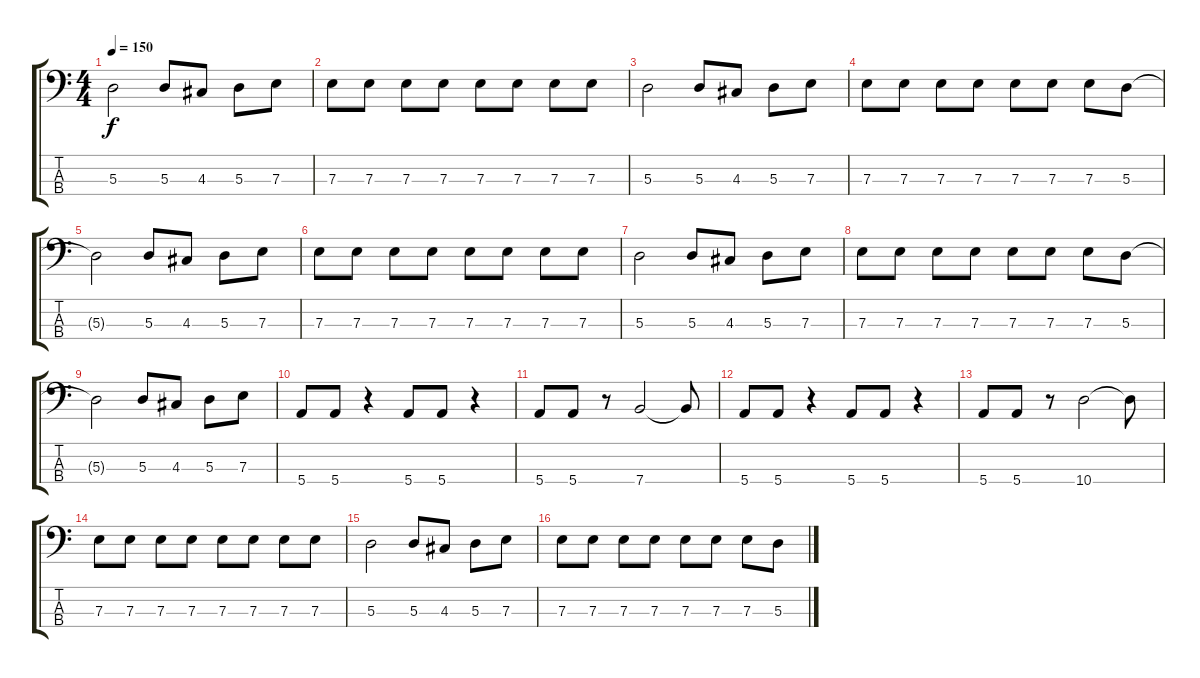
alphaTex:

\track "" {instrument electricbassfinger}
\staff {score tabs}
\tuning (G2 D2 A1 E1) {hide}
\ts (4 4)
\tempo 150
\clef f4
\ks c
5.3{t}.2{dy f} 5.3.8 4.3.8 5.3.8 7.3.8 |
7.3.8 7.3.8 7.3.8 7.3.8 7.3.8 7.3.8 7.3.8 7.3.8 |
5.3.2 5.3.8 4.3.8 5.3.8 7.3.8 |
7.3.8 7.3.8 7.3.8 7.3.8 7.3.8 7.3.8 7.3.8 5.3.8 |
5.3{t}.2 5.3.8 4.3.8 5.3.8 7.3.8 |
7.3.8 7.3.8 7.3.8 7.3.8 7.3.8 7.3.8 7.3.8 7.3.8 |
5.3.2 5.3.8 4.3.8 5.3.8 7.3.8 |
7.3.8 7.3.8 7.3.8 7.3.8 7.3.8 7.3.8 7.3.8 5.3.8 |
5.3{t}.2 5.3.8 4.3.8 5.3.8 7.3.8 |
5.4.8 5.4.8 r.4 5.4.8 5.4.8 r.4 |
5.4.8 5.4.8 r.8 7.4.2 7.4{t}.8 |
5.4.8 5.4.8 r.4 5.4.8 5.4.8 r.4 |
5.4.8 5.4.8 r.8 10.4.2 10.4{t}.8 |
7.3.8 7.3.8 7.3.8 7.3.8 7.3.8 7.3.8 7.3.8 7.3.8 |
5.3.2 5.3.8 4.3.8 5.3.8 7.3.8 |
7.3.8 7.3.8 7.3.8 7.3.8 7.3.8 7.3.8 7.3.8 5.3.8
